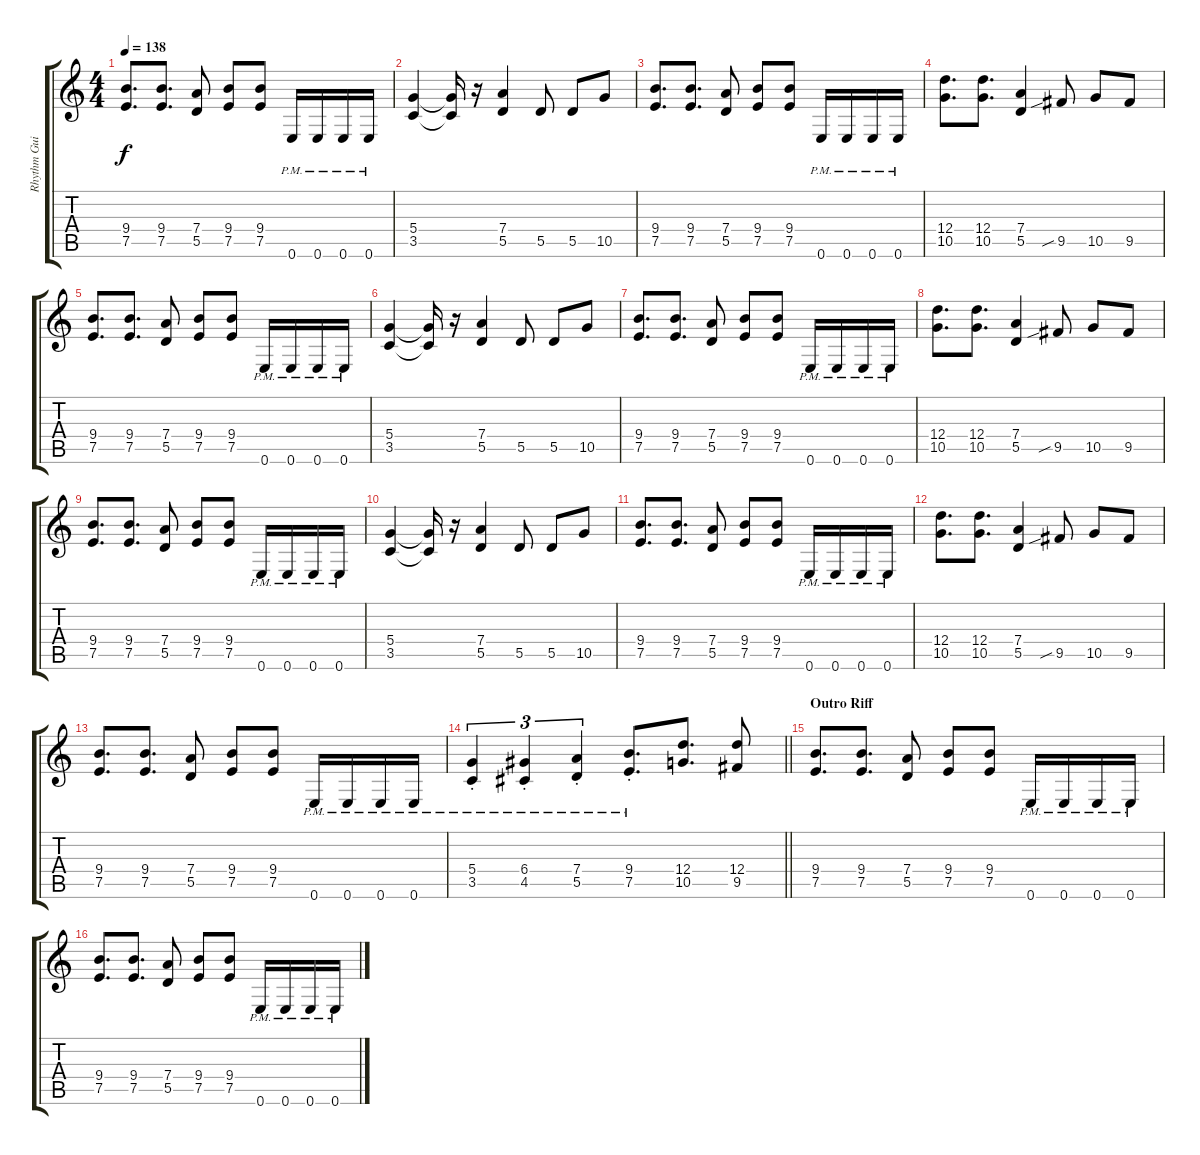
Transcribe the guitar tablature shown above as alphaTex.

\track ("Rhythm Guitar R" "Rhythm Gui") {instrument distortionguitar}
\staff {score tabs}
\tuning (E4 B3 G3 D3 A2 E2) {hide}
\ts (4 4)
\tempo 138
\clef g2
\ks c
(9.4 7.5).8{d dy f} (9.4 7.5).8{d} (7.4 5.5).8 (9.4 7.5).8 (9.4 7.5).8 0.6{pm}.16 0.6{pm}.16 0.6{pm}.16 0.6{pm}.16 |
(5.4 3.5).4 (5.4{t} 3.5{t}).16 r.16 (7.4 5.5).4 5.5.8 5.5.8 10.5.8 |
(9.4 7.5).8{d} (9.4 7.5).8{d} (7.4 5.5).8 (9.4 7.5).8 (9.4 7.5).8 0.6{pm}.16 0.6{pm}.16 0.6{pm}.16 0.6{pm}.16 |
(12.4 10.5).8{d} (12.4 10.5).8{d} (7.4 5.5).4 9.5{sib}.8 10.5.8 9.5.8 |
(9.4 7.5).8{d} (9.4 7.5).8{d} (7.4 5.5).8 (9.4 7.5).8 (9.4 7.5).8 0.6{pm}.16 0.6{pm}.16 0.6{pm}.16 0.6{pm}.16 |
(5.4 3.5).4 (5.4{t} 3.5{t}).16 r.16 (7.4 5.5).4 5.5.8 5.5.8 10.5.8 |
(9.4 7.5).8{d} (9.4 7.5).8{d} (7.4 5.5).8 (9.4 7.5).8 (9.4 7.5).8 0.6{pm}.16 0.6{pm}.16 0.6{pm}.16 0.6{pm}.16 |
(12.4 10.5).8{d} (12.4 10.5).8{d} (7.4 5.5).4 9.5{sib}.8 10.5.8 9.5.8 |
(9.4 7.5).8{d} (9.4 7.5).8{d} (7.4 5.5).8 (9.4 7.5).8 (9.4 7.5).8 0.6{pm}.16 0.6{pm}.16 0.6{pm}.16 0.6{pm}.16 |
(5.4 3.5).4 (5.4{t} 3.5{t}).16 r.16 (7.4 5.5).4 5.5.8 5.5.8 10.5.8 |
(9.4 7.5).8{d} (9.4 7.5).8{d} (7.4 5.5).8 (9.4 7.5).8 (9.4 7.5).8 0.6{pm}.16 0.6{pm}.16 0.6{pm}.16 0.6{pm}.16 |
(12.4 10.5).8{d} (12.4 10.5).8{d} (7.4 5.5).4 9.5{sib}.8 10.5.8 9.5.8 |
(9.4 7.5).8{d} (9.4 7.5).8{d} (7.4 5.5).8 (9.4 7.5).8 (9.4 7.5).8 0.6{pm}.16 0.6{pm}.16 0.6{pm}.16 0.6{pm}.16 |
\barLineRight lightlight
(5.4{pm st} 3.5{pm st}).4{tu (3 2)} (6.4{pm st} 4.5{pm st}).4{tu (3 2)} (7.4{pm st} 5.5{pm st}).4{tu (3 2)} (9.4{pm st} 7.5{pm st}).8{d} (12.4 10.5).8{d} (12.4 9.5).8 |
\section ("" "Outro Riff")
(9.4 7.5).8{d} (9.4 7.5).8{d} (7.4 5.5).8 (9.4 7.5).8 (9.4 7.5).8 0.6{pm}.16 0.6{pm}.16 0.6{pm}.16 0.6{pm}.16 |
(9.4 7.5).8{d} (9.4 7.5).8{d} (7.4 5.5).8 (9.4 7.5).8 (9.4 7.5).8 0.6{pm}.16 0.6{pm}.16 0.6{pm}.16 0.6{pm}.16
